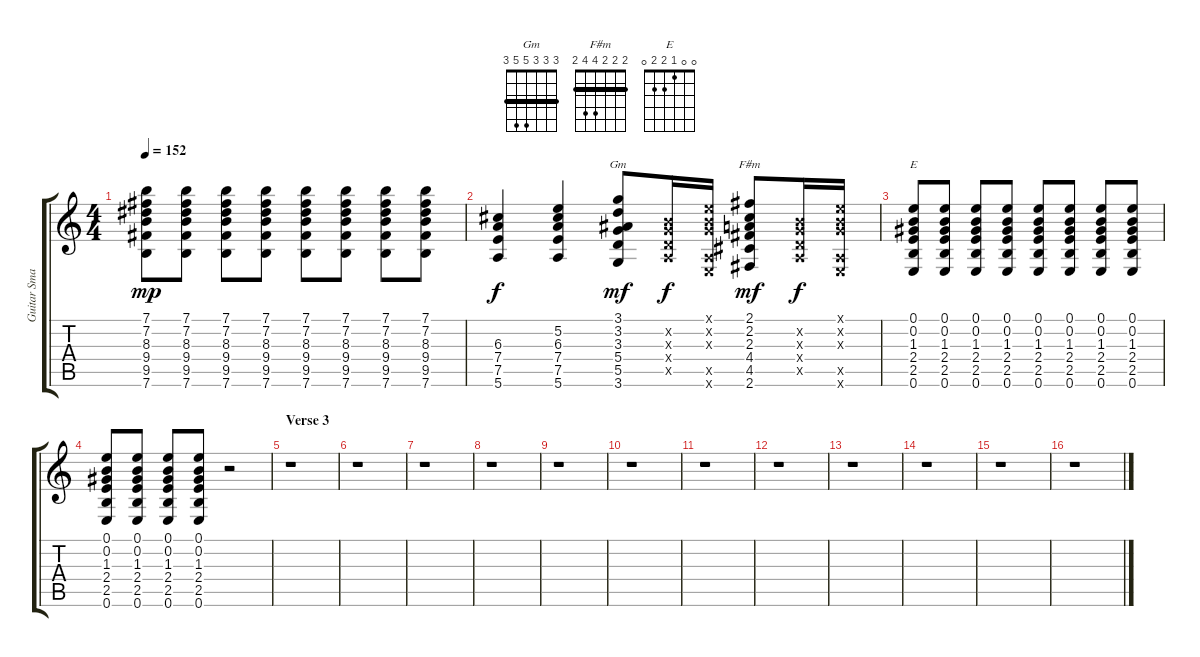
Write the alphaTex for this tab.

\track ("Guitar Small Overdrive" "Guitar Sma") {instrument electricguitarclean}
\staff {score tabs}
\tuning (E4 B3 G3 D3 A2 E2) {hide}
\chord ("Gm" 3 3 3 5 5 3) {barre 3}
\chord ("F#m" 2 2 2 4 4 2) {barre 2}
\chord ("E" 0 0 1 2 2 0)
\ts (4 4)
\tempo 152
\clef g2
\ks c
(7.1 7.2 8.3 9.4 9.5 7.6).8{dy mp} (7.1 7.2 8.3 9.4 9.5 7.6).8 (7.1 7.2 8.3 9.4 9.5 7.6).8 (7.1 7.2 8.3 9.4 9.5 7.6).8 (7.1 7.2 8.3 9.4 9.5 7.6).8 (7.1 7.2 8.3 9.4 9.5 7.6).8 (7.1 7.2 8.3 9.4 9.5 7.6).8 (7.1 7.2 8.3 9.4 9.5 7.6).8 |
(6.3 7.4 7.5 5.6).4{dy f} (5.2 6.3 7.4 7.5 5.6).4 (3.1 3.2 3.3 5.4 5.5 3.6).8{ch "Gm" dy mf} (0.2{x} 0.3{x} 0.4{x} 0.5{x}).16{dy f} (0.1{x} 0.2{x} 0.3{x} 0.5{x} 0.6{x}).16 (2.1 2.2 2.3 4.4 4.5 2.6).8{ch "F#m" dy mf} (0.2{x} 0.3{x} 0.4{x} 0.5{x}).16{dy f} (0.1{x} 0.2{x} 0.3{x} 0.5{x} 0.6{x}).16 |
(0.1 0.2 1.3 2.4 2.5 0.6).8{ch "E"} (0.1 0.2 1.3 2.4 2.5 0.6).8 (0.1 0.2 1.3 2.4 2.5 0.6).8 (0.1 0.2 1.3 2.4 2.5 0.6).8 (0.1 0.2 1.3 2.4 2.5 0.6).8 (0.1 0.2 1.3 2.4 2.5 0.6).8 (0.1 0.2 1.3 2.4 2.5 0.6).8 (0.1 0.2 1.3 2.4 2.5 0.6).8 |
(0.1 0.2 1.3 2.4 2.5 0.6).8 (0.1 0.2 1.3 2.4 2.5 0.6).8 (0.1 0.2 1.3 2.4 2.5 0.6).8 (0.1 0.2 1.3 2.4 2.5 0.6).8 r.2 |
\section ("" "Verse 3")
r.1 |
r.1 |
r.1 |
r.1 |
r.1 |
r.1 |
r.1 |
r.1 |
r.1 |
r.1 |
r.1 |
r.1
